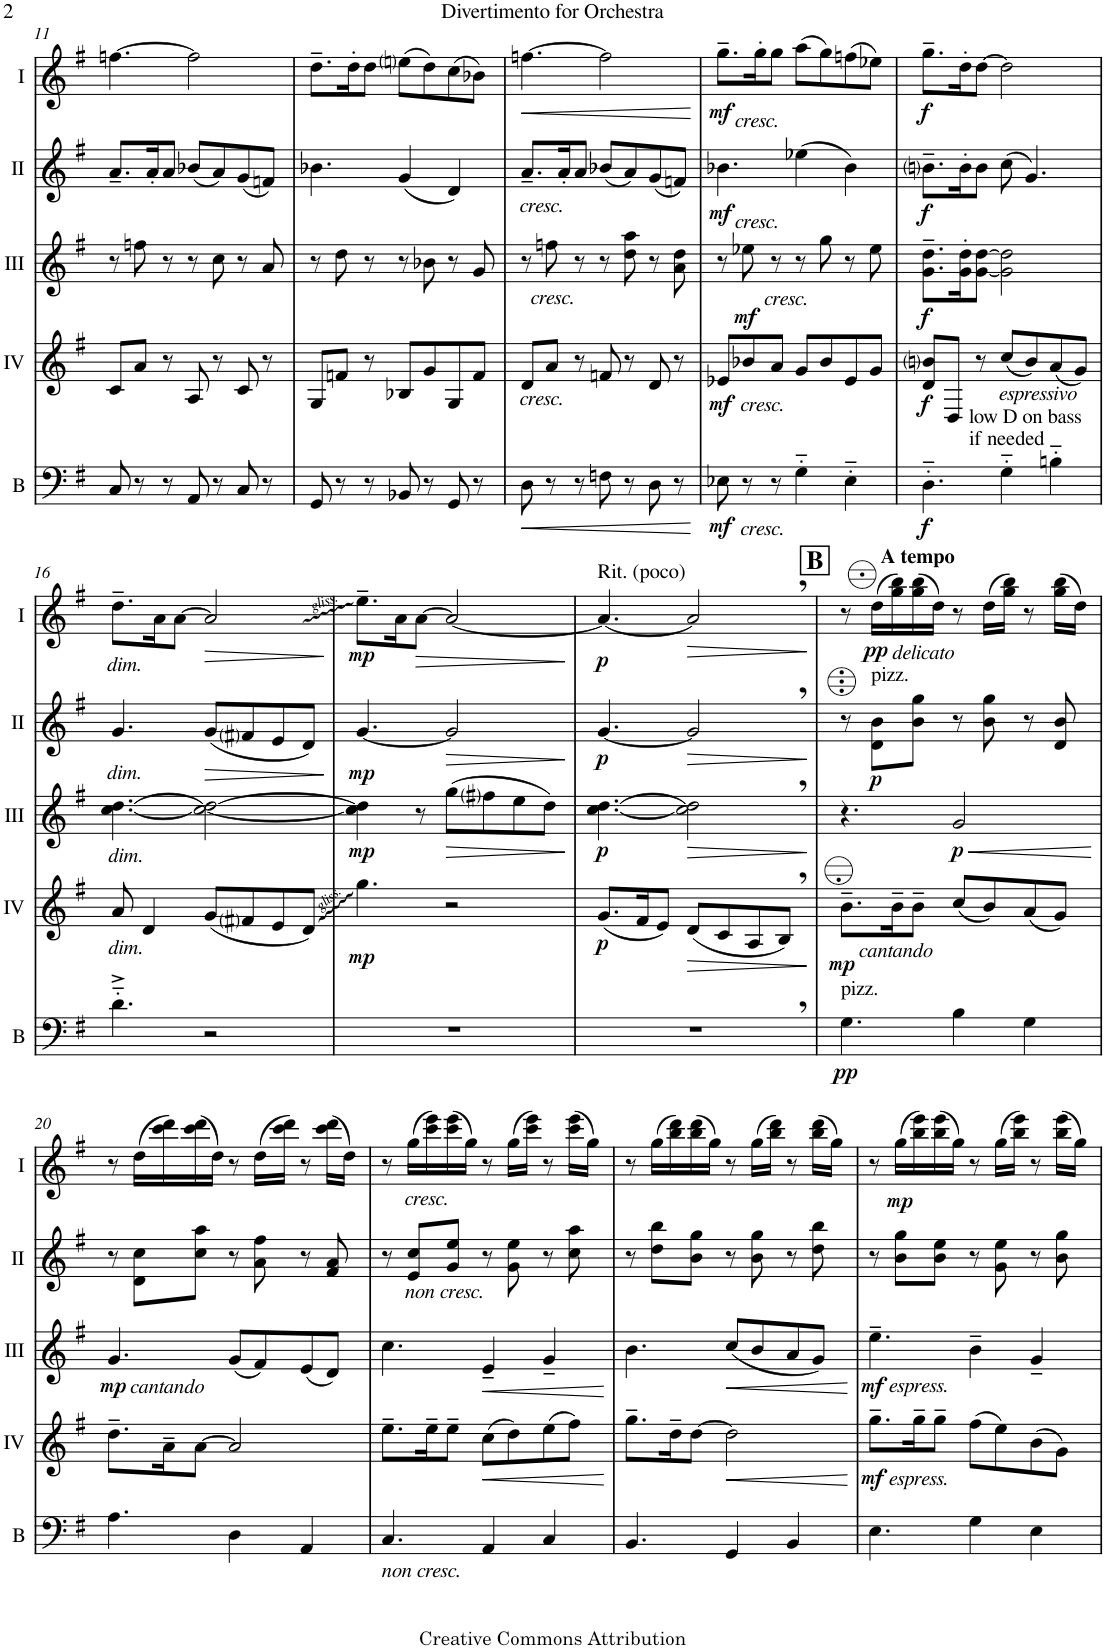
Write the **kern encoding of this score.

**kern	**dynam	**kern	**dynam	**kern	**dynam	**kern	**dynam	**kern	**dynam
*part5	*part5	*part4	*part4	*part3	*part3	*part2	*part2	*part1	*part1
*staff5	*staff5	*staff4	*staff4	*staff3	*staff3	*staff2	*staff2	*staff1	*staff1
*I"Bass	*	*I"Acc. 4	*	*I"Acc. 3	*	*I"Acc. 2	*	*I"Acc. 1	*
*I'B	*	*	*	*	*	*	*	*	*
!!LO:PB:g=z
*clefF4	*	*clefG2	*	*clefG2	*	*clefG2	*	*clefG2	*
*Trd7c12	*	*Trd7c12	*	*Trd7c12	*	*	*	*	*
*k[f#]	*	*k[f#]	*	*k[f#]	*	*k[f#]	*	*k[f#]	*
*M7/8	*	*M7/8	*	*M7/8	*	*M7/8	*	*M7/8	*
=11	=11	=11	=11	=11	=11	=11	=11	=11	=11
8C/	.	8c/L	.	8r	.	8.a~/L	.	[4.ffn\	.
8r	.	8a/J	.	8ffn\	.	.	.	.	.
.	.	.	.	.	.	16a'/K	.	.	.
8r	.	8r	.	8r	.	8a/J	.	.	.
8AA/	.	8A/	.	8r	.	(8b-X/L	.	2ff\]	.
8r	.	8r	.	8cc\	.	8a/)	.	.	.
8C/	.	8c/	.	8r	.	(8g/	.	.	.
8r	.	8r	.	8a/	.	8fn/J)	.	.	.
=12	=12	=12	=12	=12	=12	=12	=12	=12	=12
8GG/	.	8G/L	.	8r	.	4.b-X\	.	8.dd~\L	.
8r	.	8fn/J	.	8dd\	.	.	.	.	.
.	.	.	.	.	.	.	.	16dd'\K	.
8r	.	8r	.	8r	.	.	.	8dd\J	.
8BB-X/	.	8B-X/L	.	8r	.	(4g/	.	(8eeni\L	.
8r	.	8g/	.	8b-X\	.	.	.	8dd\)	.
8GG/	.	8G/	.	8r	.	4d/)	.	(8cc\	.
8r	.	8f/J	.	8g/	.	.	.	8b-X\J)	.
=13	=13	=13	=13	=13	=13	=13	=13	=13	=13
!	!	!	!	!	!	!LO:TX:b:i:t=cresc.	!	!	!
!	!	!LO:TX:b:i:t=cresc.	!	!	!	!	!	!	!
!	!LO:HP:b	!	!	!	!	!	!	!	!LO:HP:b
8D\	<	8d/L	.	8r	.	8.a~/L	.	[4.ffn\	<
!	!	!	!	!LO:TX:b:i:t=cresc.	!	!	!	!	!
8r	.	8a/J	.	8ffn\	.	.	.	.	.
.	.	.	.	.	.	16a'/K	.	.	.
8r	.	8r	.	8r	.	8a/J	.	.	.
8Fn\	.	8fn/	.	8r	.	(8b-X/L	.	2ff\]	.
8r	.	8r	.	8dd\ 8aa\	.	8a/)	.	.	.
8D\	.	8d/	.	8r	.	(8g/	.	.	.
8r	.	8r	.	8a\ 8dd\	.	8fn/J)	.	.	.
.	[	.	.	.	.	.	.	.	[
=14	=14	=14	=14	=14	=14	=14	=14	=14	=14
!	!	!	!	!	!	!	!	!LO:TX:b:i:t=cresc.	!
!	!	!	!	!	!	!LO:TX:b:i:t=cresc.	!	!	!
!	!	!LO:TX:b:i:t=cresc.	!	!	!	!	!	!	!
!LO:TX:b:i:t=cresc.	!	!	!	!	!	!	!	!	!
!	!LO:DY:b	!	!LO:DY:b	!	!	!	!LO:DY:b	!	!LO:DY:b
8E-X\	mf	8e-X/L	mf	8r	.	4.b-X\	mf	8.gg~\L	mf
!	!	!	!	!LO:TX:b:i:t=cresc.	!	!	!	!	!
!	!	!	!	!	!LO:DY:b	!	!	!	!
8r	.	8b-X/	.	8ee-X\	mf	.	.	.	.
.	.	.	.	.	.	.	.	16gg'\K	.
8r	.	8a/J	.	8r	.	.	.	8gg\J	.
4G'~\	.	8g/L	.	8r	.	(4ee-X\	.	(8aa\L	.
.	.	8b-/	.	8gg\	.	.	.	8gg\)	.
4E-'~\	.	8e-/	.	8r	.	4b-\)	.	(8ffn\	.
.	.	8g/J	.	8ee-\	.	.	.	8ee-X\J)	.
=15	=15	=15	=15	=15	=15	=15	=15	=15	=15
!	!LO:DY:b	!	!LO:DY:b	!	!LO:DY:b	!	!LO:DY:b	!	!LO:DY:b
4.D'~\	f	8d/ 8bni/L	f	8.g\~ 8.dd\~L	f	8.bni~\L	f	8.gg~\L	f
!	!	!LO:TX:b:t=low D on bass	!	!	!	!	!	!	!
!	!	!LO:TX:b:t=if needed	!	!	!	!	!	!	!
.	.	8D/J	.	.	.	.	.	.	.
.	.	.	.	16g\' 16dd\'K	.	16b'\K	.	16dd'\K	.
.	.	8r	.	[8g\ [8dd\J	.	8b\J	.	[8dd\J	.
!	!	!LO:TX:b:i:t=espressivo	!	!	!	!	!	!	!
4G'~\	.	(8cc/L	.	2g\] 2dd\]	.	(8cc\	.	2dd\]	.
.	.	8b/)	.	.	.	4.g/)	.	.	.
4Bn'~\	.	(8a/	.	.	.	.	.	.	.
.	.	8g/J)	.	.	.	.	.	.	.
!!LO:LB:g=z
=16	=16	=16	=16	=16	=16	=16	=16	=16	=16
!	!	!	!	!	!	!	!	!LO:TX:b:i:t=dim.	!
!	!	!	!	!	!	!LO:TX:b:i:t=dim.	!	!	!
!	!	!	!	!LO:TX:b:i:t=dim.	!	!	!	!	!
!	!	!LO:TX:b:i:t=dim.	!	!	!	!	!	!	!
4.d'~^\	.	8a/	.	[4.cc\ [4.dd\	.	4.g/	.	8.dd~\L	.
.	.	4d/	.	.	.	.	.	.	.
.	.	.	.	.	.	.	.	16a\K	.
.	.	.	.	.	.	.	.	[8a\J	.
!	!	!	!	!	!	!	!LO:HP:b	!	!LO:HP:b
2r	.	(8g/L	.	2cc\_ 2dd\_	.	(8g/L	>	2a/]	>
.	.	8f#i/	.	.	.	8f#i/	.	.	.
.	.	8e/	.	.	.	8e/	.	.	.
.	.	8d/J)	.	.	.	8d/J)	.	.	.
.	.	.	.	.	.	.	]	.	]
=17	=17	=17	=17	=17	=17	=17	=17	=17	=17
!	!	!	!LO:DY:b	!	!LO:DY:b	!	!LO:DY:b	!	!LO:DY:b
2..r	.	4.gg\	mp	4cc\] 4dd\]	mp	[4.g/	mp	8.ee~\L	mp
.	.	.	.	.	.	.	.	16a\K	.
!	!	!	!	!	!	!	!	!	!LO:HP:b
.	.	.	.	8r	.	.	.	[8a\J	>
!	!	!	!	!	!LO:HP:b	!	!LO:HP:b	!	!
.	.	2r	.	(8gg\L	>	2g/]	>	2a/_	.
.	.	.	.	8ff#i\	.	.	.	.	.
.	.	.	.	8ee\	.	.	.	.	.
.	.	.	.	8dd\J)	.	.	.	.	.
.	.	.	.	.	]	.	]	.	]
=18	=18	=18	=18	=18	=18	=18	=18	=18	=18
!	!	!	!	!	!	!	!	!LO:TX:a:t=Rit. (poco)	!
!	!	!	!LO:DY:b	!	!LO:DY:b	!	!LO:DY:b	!	!LO:DY:b
2..r	.	(8.g/L	p	[4.cc\ [4.dd\	p	[4.g/	p	4.a/_	p
.	.	16f#/K	.	.	.	.	.	.	.
.	.	8e/J)	.	.	.	.	.	.	.
!	!	!	!LO:HP:b	!	!LO:HP:b	!	!LO:HP:b	!	!LO:HP:b
.	.	(8d/L	>	2cc\], 2dd\],	>	2g,/]	>	2a,/]	>
.	.	8c/	.	.	.	.	.	.	.
.	.	8A/	.	.	.	.	.	.	.
.	.	8B,/J)	.	.	.	.	.	.	.
.	.	.	]	.	]	.	]	.	]
=19	=19	=19	=19	=19	=19	=19	=19	=19	=19
!!LO:REH:place=s1:a:B:cj:fs=14:t=B
!	!	!LO:TX:b:i:t=cantando	!	!	!	!	!	!	!
!LO:TX:a:t=pizz.	!	!	!	!	!	!	!	!	!
!	!LO:DY:b	!	!LO:DY:b	!	!	!	!	!	!
4.G\	pp	8.b~\L	mp	4.r	.	8r	.	8r	.
!	!	!	!	!	!	!	!	!LO:TX:a:B:t=A tempo	!
!	!	!	!	!	!	!	!	!LO:TX:b:i:t=delicato	!
!	!	!	!	!	!	!LO:TX:a:t=pizz.	!	!	!
!	!	!	!	!	!	!	!LO:DY:b	!	!LO:DY:b
.	.	.	.	.	.	8D\ 8B\L	p	(16dd\LL	pp
.	.	16b~\K	.	.	.	.	.	16gg\ 16bb\)	.
.	.	8b~\J	.	.	.	8B\ 8g\J	.	(16gg\ 16bb\	.
.	.	.	.	.	.	.	.	16dd\JJ)	.
!	!	!	!	!	!LO:HP:b	!	!	!	!
!	!	!	!	!	!LO:DY:n=1:b	!	!	!	!
4B\	.	(8cc/L	.	2g/	< p	8r	.	8r	.
.	.	8b/)	.	.	.	8B\ 8g\	.	(16dd\LL	.
.	.	.	.	.	.	.	.	16gg\ 16bb\JJ)	.
4G\	.	(8a/	.	.	.	8r	.	8r	.
.	.	8g/J)	.	.	.	8D/ 8B/	.	(16gg\ 16bb\LL	.
.	.	.	.	.	.	.	.	16dd\JJ)	.
.	.	.	.	.	[	.	.	.	.
!!LO:LB:g=z
=20	=20	=20	=20	=20	=20	=20	=20	=20	=20
!	!	!	!	!LO:TX:b:i:t=cantando	!	!	!	!	!
!	!	!	!	!	!LO:DY:b	!	!	!	!
4.A\	.	8.dd~\L	.	4.g/	mp	8r	.	8r	.
.	.	.	.	.	.	8D\ 8c\L	.	(16dd\LL	.
.	.	16a~\K	.	.	.	.	.	16ccc\ 16ddd\)	.
.	.	[8a\J	.	.	.	8c\ 8a\J	.	(16ccc\ 16ddd\	.
.	.	.	.	.	.	.	.	16dd\JJ)	.
4D\	.	2a/]	.	(8g/L	.	8r	.	8r	.
.	.	.	.	8f#/)	.	8A\ 8f#\	.	(16dd\LL	.
.	.	.	.	.	.	.	.	16ccc\ 16ddd\JJ)	.
4AA/	.	.	.	(8e/	.	8r	.	8r	.
.	.	.	.	8d/J)	.	8F#/ 8A/	.	(16ccc\ 16ddd\LL	.
.	.	.	.	.	.	.	.	16dd\JJ)	.
=21	=21	=21	=21	=21	=21	=21	=21	=21	=21
!LO:TX:b:i:t=non cresc.	!	!	!	!	!	!	!	!	!
4.C/	.	8.ee~\L	.	4.cc\	.	8r	.	8r	.
!	!	!	!	!	!	!	!	!LO:TX:b:i:t=cresc.	!
!	!	!	!	!	!	!LO:TX:b:i:t=non cresc.	!	!	!
.	.	.	.	.	.	8E/ 8c/L	.	(16gg\LL	.
.	.	16ee~\K	.	.	.	.	.	16ccc\ 16eee\)	.
.	.	8ee~\J	.	.	.	8G/ 8e/J	.	(16ccc\ 16eee\	.
.	.	.	.	.	.	.	.	16gg\JJ)	.
!	!	!	!LO:HP:b	!	!LO:HP:b	!	!	!	!
4AA/	.	(8cc\L	<	4e~/	<	8r	.	8r	.
.	.	8dd\)	.	.	.	8G\ 8e\	.	(16gg\LL	.
.	.	.	.	.	.	.	.	16ccc\ 16eee\JJ)	.
4C/	.	(8ee\	.	4g~/	.	8r	.	8r	.
.	.	8ff#\J)	.	.	.	8c\ 8a\	.	(16ccc\ 16eee\LL	.
.	.	.	.	.	.	.	.	16gg\JJ)	.
.	.	.	[	.	[	.	.	.	.
=22	=22	=22	=22	=22	=22	=22	=22	=22	=22
4.BB/	.	8.gg~\L	.	4.b\	.	8r	.	8r	.
.	.	.	.	.	.	8d\ 8b\L	.	(16gg\LL	.
.	.	16dd~\K	.	.	.	.	.	16bb\ 16ddd\)	.
.	.	[8dd\J	.	.	.	8B\ 8g\J	.	(16bb\ 16ddd\	.
.	.	.	.	.	.	.	.	16gg\JJ)	.
!	!	!	!LO:HP:b	!	!LO:HP:b	!	!	!	!
4GG/	.	2dd\]	<	(8cc/L	<	8r	.	8r	.
.	.	.	.	8b/	.	8B\ 8g\	.	(16gg\LL	.
.	.	.	.	.	.	.	.	16bb\ 16ddd\JJ)	.
4BB/	.	.	.	8a/	.	8r	.	8r	.
.	.	.	.	8g/J)	.	8d\ 8b\	.	(16bb\ 16ddd\LL	.
.	.	.	.	.	.	.	.	16gg\JJ)	.
.	.	.	[	.	[	.	.	.	.
=23	=23	=23	=23	=23	=23	=23	=23	=23	=23
!	!	!	!	!LO:TX:b:i:t=espress.	!	!	!	!	!
!	!	!LO:TX:b:i:t=espress.	!	!	!	!	!	!	!
!	!	!	!LO:DY:b	!	!LO:DY:b	!	!	!	!
4.E\	.	8.gg~\L	mf	4.ee~\	mf	8r	.	8r	.
!	!	!	!	!	!	!	!	!	!LO:DY:b
.	.	.	.	.	.	8B\ 8g\L	.	(16gg\LL	mp
.	.	16gg~\K	.	.	.	.	.	16bb\ 16eee\)	.
.	.	8gg~\J	.	.	.	8B\ 8e\J	.	(16bb\ 16eee\	.
.	.	.	.	.	.	.	.	16gg\JJ)	.
4G\	.	(8ff#\L	.	4b~\	.	8r	.	8r	.
.	.	8ee\)	.	.	.	8G\ 8e\	.	(16gg\LL	.
.	.	.	.	.	.	.	.	16bb\ 16eee\JJ)	.
4E\	.	(8b\	.	4g~/	.	8r	.	8r	.
.	.	8g\J)	.	.	.	8B\ 8g\	.	(16bb\ 16eee\LL	.
.	.	.	.	.	.	.	.	16gg\JJ)	.
=	=	=	=	=	=	=	=	=	=
*-	*-	*-	*-	*-	*-	*-	*-	*-	*-
